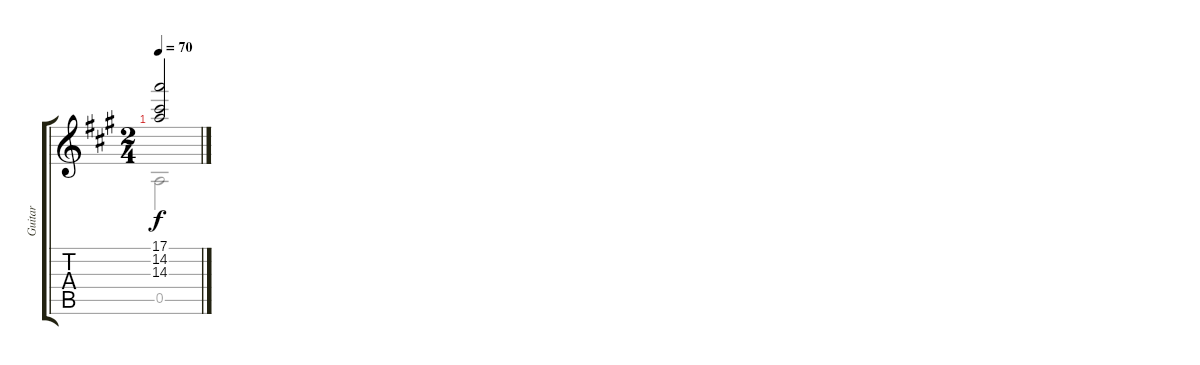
\track ("Guitar" "Guitar") {instrument acousticguitarnylon}
\staff {score tabs}
\tuning (E4 B3 G3 D3 A2 E2) {hide}
\voice
\ts (2 4)
\tempo 70
\clef g2
\ks a
(17.1 14.2 14.3).2{dy f}
\voice
\clef g2
\ottava regular
\simile none
\ks a
0.5.2{dy f}
